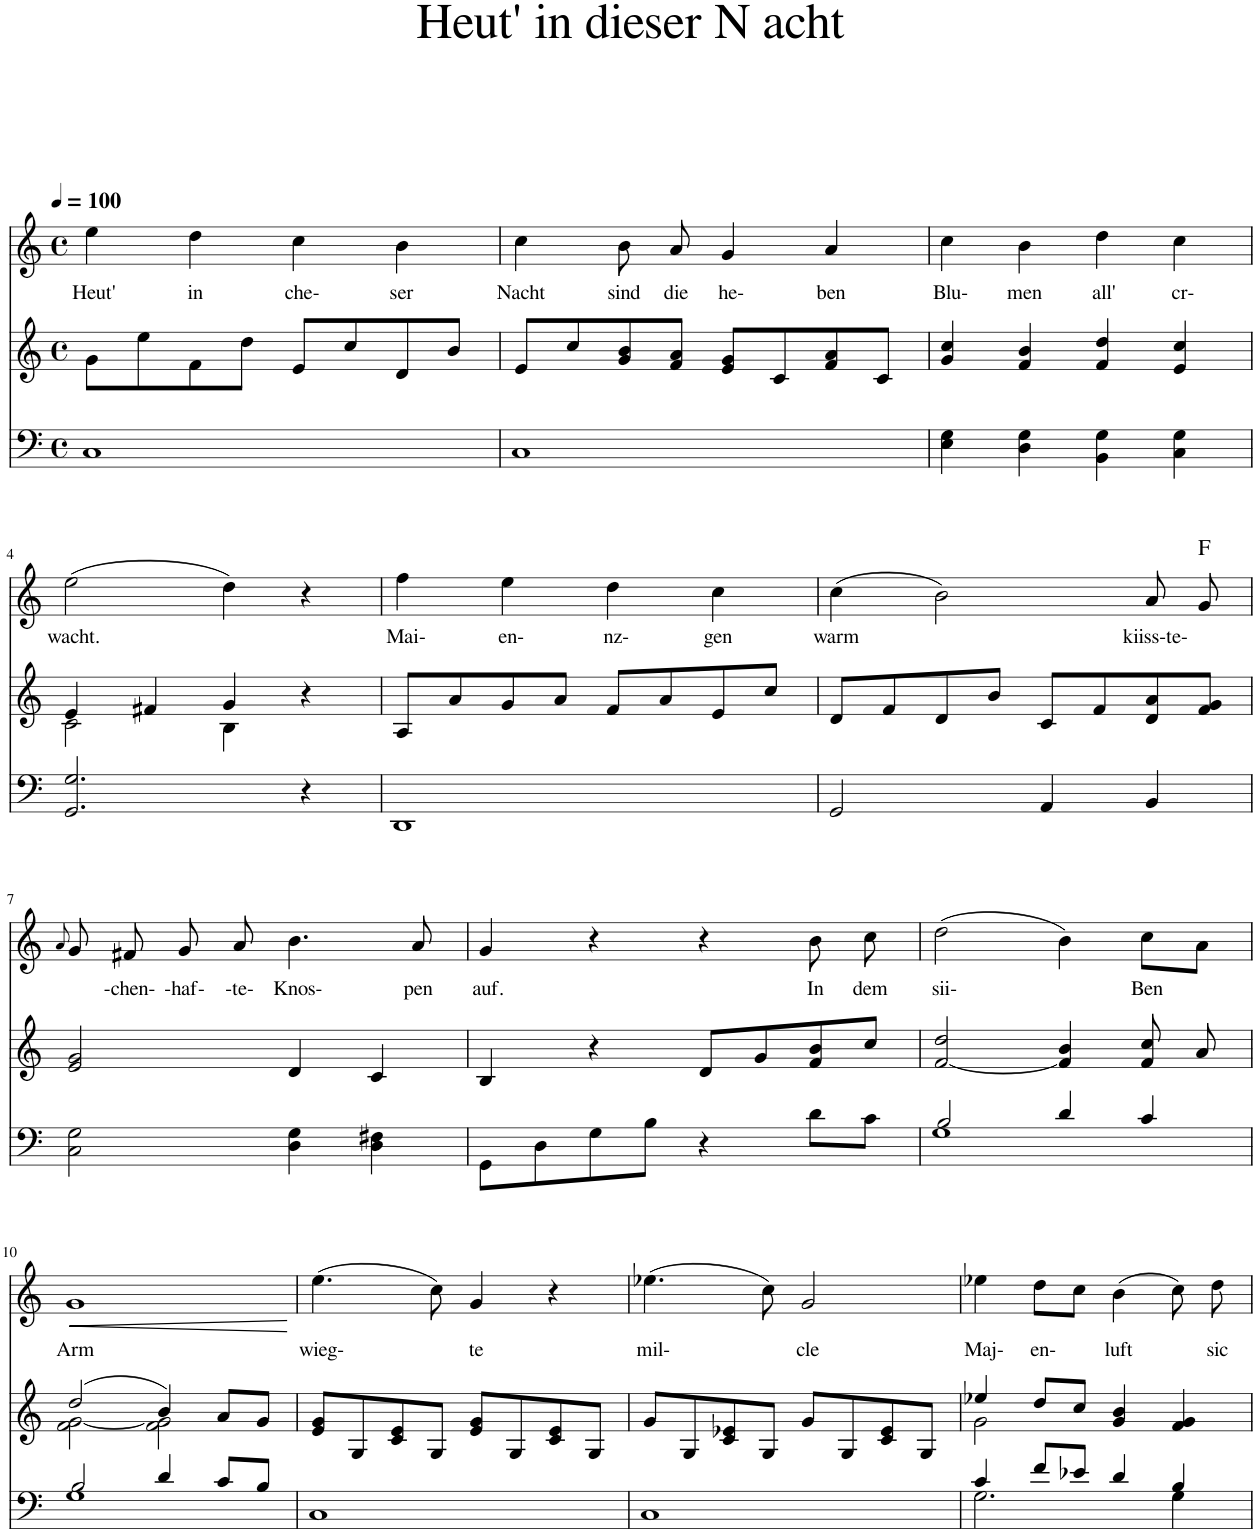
**kern	**kern	**kern	**text	**dynam	**harte
*part3	*part2	*part1	*part1	*part1	*part1
*staff3	*staff2	*staff1	*staff1	*staff1	*
*I"Piano	*I"Piano	*I"Piano	*	*	*
*I'Pno	*I'Pno	*I'Pno	*	*	*
*clefF4	*clefG2	*clefG2	*	*	*
*k[]	*k[]	*k[]	*	*	*
*M4/4	*M4/4	*M4/4	*	*	*
*met(c)	*met(c)	*met(c)	*	*	*
*MM100	*MM100	*MM100	*	*	*
=1	=1	=1	=1	=1	=1
!	!	!	!LO:LY:b	!	!
1C	8g\L	4ee\	Heut'	.	.
.	8ee\	.	.	.	.
!	!	!	!LO:LY:b	!	!
.	8f\	4dd\	in	.	.
.	8dd\J	.	.	.	.
!	!	!	!LO:LY:b	!	!
.	8e/L	4cc\	che-	.	.
.	8cc/	.	.	.	.
!	!	!	!LO:LY:b	!	!
.	8d/	4b\	ser	.	.
.	8b/J	.	.	.	.
=2	=2	=2	=2	=2	=2
!	!	!	!LO:LY:b	!	!
1C	8e/L	4cc\	Nacht	.	.
.	8cc/	.	.	.	.
!	!	!	!LO:LY:b	!	!
.	8g/ 8b/	8b\	sind	.	.
!	!	!	!LO:LY:b	!	!
.	8f/ 8a/J	8a/	die	.	.
!	!	!	!LO:LY:b	!	!
.	8e/ 8g/L	4g/	he-	.	.
.	8c/	.	.	.	.
!	!	!	!LO:LY:b	!	!
.	8f/ 8a/	4a/	ben	.	.
.	8c/J	.	.	.	.
=3	=3	=3	=3	=3	=3
!	!	!	!LO:LY:b	!	!
4E\ 4G\	4g/ 4cc/	4cc\	Blu-	.	.
!	!	!	!LO:LY:b	!	!
4D\ 4G\	4f/ 4b/	4b\	men	.	.
!	!	!	!LO:LY:b	!	!
4BB\ 4G\	4f/ 4dd/	4dd\	all'	.	.
!	!	!	!LO:LY:b	!	!
4C\ 4G\	4e/ 4cc/	4cc\	cr-	.	.
!!LO:LB:g=z
=4	=4	=4	=4	=4	=4
*	*^	*	*	*	*
!	!	!	!	!LO:LY:b	!	!
2.GG/ 2.G/	4e/	2c\	(2ee\	wacht.	.	.
.	4f#X/	.	.	.	.	.
.	4g/	4B\	4dd\)	.	.	.
4r	4r	4ryy	4r	.	.	.
=5	=5	=5	=5	=5	=5	=5
!	!	!	!	!LO:LY:b	!	!
*	*v	*v	*	*	*	*
1DD	8A/L	4ff\	Mai-	.	.
.	8a/	.	.	.	.
!	!	!	!LO:LY:b	!	!
.	8g/	4ee\	en-	.	.
.	8a/J	.	.	.	.
!	!	!	!LO:LY:b	!	!
.	8f/L	4dd\	nz-	.	.
.	8a/	.	.	.	.
!	!	!	!LO:LY:b	!	!
.	8e/	4cc\	gen	.	.
.	8cc/J	.	.	.	.
=6	=6	=6	=6	=6	=6
!	!	!	!LO:LY:b	!	!
2GG/	8d/L	(4cc\	warm	.	.
.	8f/	.	.	.	.
.	8d/	2b\)	.	.	.
.	8b/J	.	.	.	.
4AA/	8c/L	.	.	.	.
.	8f/	.	.	.	.
!	!	!	!LO:LY:b	!	!
4BB/	8d/ 8a/	8a/	kiiss-te-	.	.
.	8f/ 8g/J	8g/	.	.	F:maj
!!LO:LB:g=z
=7	=7	=7	=7	=7	=7
.	.	8qa/	.	.	.
2C\ 2G\	2e/ 2g/	8g/	.	.	.
!	!	!	!LO:LY:b	!	!
.	.	8f#X/	-chen-	.	.
!	!	!	!LO:LY:b	!	!
.	.	8g/	-haf-	.	.
!	!	!	!LO:LY:b	!	!
.	.	8a/	-te-	.	.
!	!	!	!LO:LY:b	!	!
4D\ 4G\	4d/	4.b\	Knos-	.	.
4D\ 4F#X\	4c/	.	.	.	.
!	!	!	!LO:LY:b	!	!
.	.	8a/	pen	.	.
=8	=8	=8	=8	=8	=8
!	!	!	!LO:LY:b	!	!
8GG\L	4B/	4g/	auf.	.	.
8D\	.	.	.	.	.
8G\	4r	4r	.	.	.
8B\J	.	.	.	.	.
4r	8d/L	4r	.	.	.
.	8g/	.	.	.	.
!	!	!	!LO:LY:b	!	!
8d\L	8f/ 8b/	8b\	In	.	.
!	!	!	!LO:LY:b	!	!
8c\J	8cc/J	8cc\	dem	.	.
=9	=9	=9	=9	=9	=9
*^	*	*	*	*	*
!	!	!	!	!LO:LY:b	!	!
2B/	1G	[2f/ 2dd/	(2dd\	sii-	.	.
4d/	.	4f/] 4b/	4b\)	.	.	.
!	!	!	!	!LO:LY:b	!	!
4c/	.	8f/ 8cc/	8cc\L	Ben	.	.
.	.	8a/	8a\J	.	.	.
!!LO:LB:g=z
=10	=10	=10	=10	=10	=10	=10
*	*	*^	*	*	*	*
!	!	!	!	!	!LO:LY:b	!LO:HP:b	!
2B/	1G	(2dd/	2f\ [2g\	1g	Arm	<	.
4d/	.	4b/)	2f\ 2g\]	.	.	.	.
8c/L	.	8a/L	.	.	.	.	.
8B/J	.	8g/J	.	.	.	.	.
*v	*v	*	*	*	*	*	*
*	*v	*v	*	*	*	*
.	.	.	.	[	.
=11	=11	=11	=11	=11	=11
!	!	!	!LO:LY:b	!	!
1C	8e/ 8g/L	(4.ee\	wieg-	.	.
.	8G/	.	.	.	.
.	8c/ 8e/	.	.	.	.
.	8G/J	8cc\)	.	.	.
!	!	!	!LO:LY:b	!	!
.	8e/ 8g/L	4g/	te	.	.
.	8G/	.	.	.	.
.	8c/ 8e/	4r	.	.	.
.	8G/J	.	.	.	.
=12	=12	=12	=12	=12	=12
!	!	!	!LO:LY:b	!	!
1C	8g/L	(4.ee-X\	mil-	.	.
.	8G/	.	.	.	.
.	8c/ 8e-X/	.	.	.	.
.	8G/J	8cc\)	.	.	.
!	!	!	!LO:LY:b	!	!
.	8g/L	2g/	cle	.	.
.	8G/	.	.	.	.
.	8c/ 8e-/	.	.	.	.
.	8G/J	.	.	.	.
=13	=13	=13	=13	=13	=13
*^	*^	*	*	*	*
!	!	!	!	!	!LO:LY:b	!	!
4c/	2.G\	4ee-X/	2g\	4ee-X\	Maj-	.	.
!	!	!	!	!	!LO:LY:b	!	!
8f/L	.	8dd/L	.	8dd\L	en-	.	.
8e-X/J	.	8cc/J	.	8cc\J	.	.	.
!	!	!	!	!	!LO:LY:b	!	!
4d/	.	4g/ 4b/	2ryy	(4b\	luft	.	.
4B/	4G\	4f/ 4g/	.	8cc\)	.	.	.
!	!	!	!	!	!LO:LY:b	!	!
.	.	.	.	8dd\	sic	.	.
*v	*v	*	*	*	*	*	*
*	*v	*v	*	*	*	*
=	=	=	=	=	=
*-	*-	*-	*-	*-	*-
